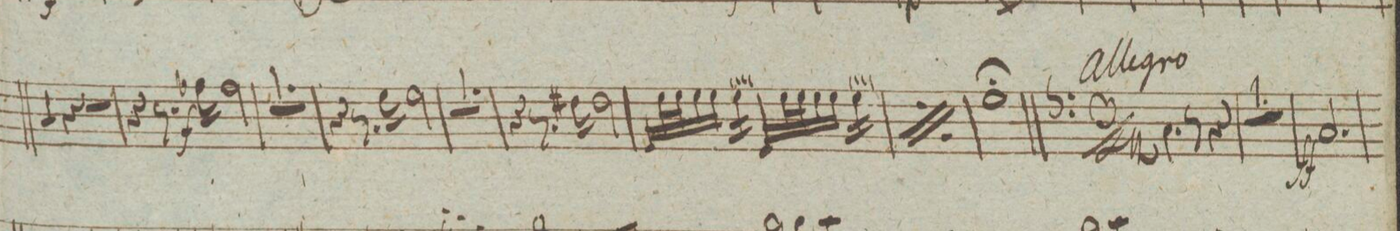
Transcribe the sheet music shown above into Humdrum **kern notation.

**kern	**dynam
*I"Fagoto 2do	*
*clefF4	*
*k[]	*
*met(c)	*
*M4/4	*
4C/	.
4r	.
2r	.
=15	=15
4r	.
8.r	.
16A-X\	f
2A-\	.
=16	=16
1r	.
=17	=17
4r	.
8.r	.
16G\	f
2G\	.
=18	=18
1r	.
=19	=19
4r	.
8.r	.
16F#X\	.
2F#\	.
=20	=20
16GG/LL	.
32G\L	.
32G\J	.
16G\	.
16G\JJ	.
*tremolo	*
16G\LL	.
16G\	.
16G\	.
16G\JJ	.
*Xtremolo	*
16GG/LL	.
32G\L	.
32G\J	.
16G\	.
16G\JJ	.
*tremolo	*
16G\LL	.
16G\	.
16G\	.
16G\JJ	.
*Xtremolo	*
=21	=21
*rep	*
16GG/LL	.
32G\L	.
32G\J	.
16G\	.
16G\JJ	.
*tremolo	*
16G\LL	.
16G\	.
16G\	.
16G\JJ	.
*Xtremolo	*
16GG/LL	.
32G\L	.
32G\J	.
16G\	.
16G\JJ	.
*tremolo	*
16G\LL	.
16G\	.
16G\	.
16G\JJ	.
*Xtremolo	*
*Xrep	*
=22	=22
1G\;	.
=23||	=23||
*M3/4	*
4.C\	.
8r	.
4r	.
=24	=24
2.r	.
=25	=25
2.C/	ff
=26	=26
*-	*-
